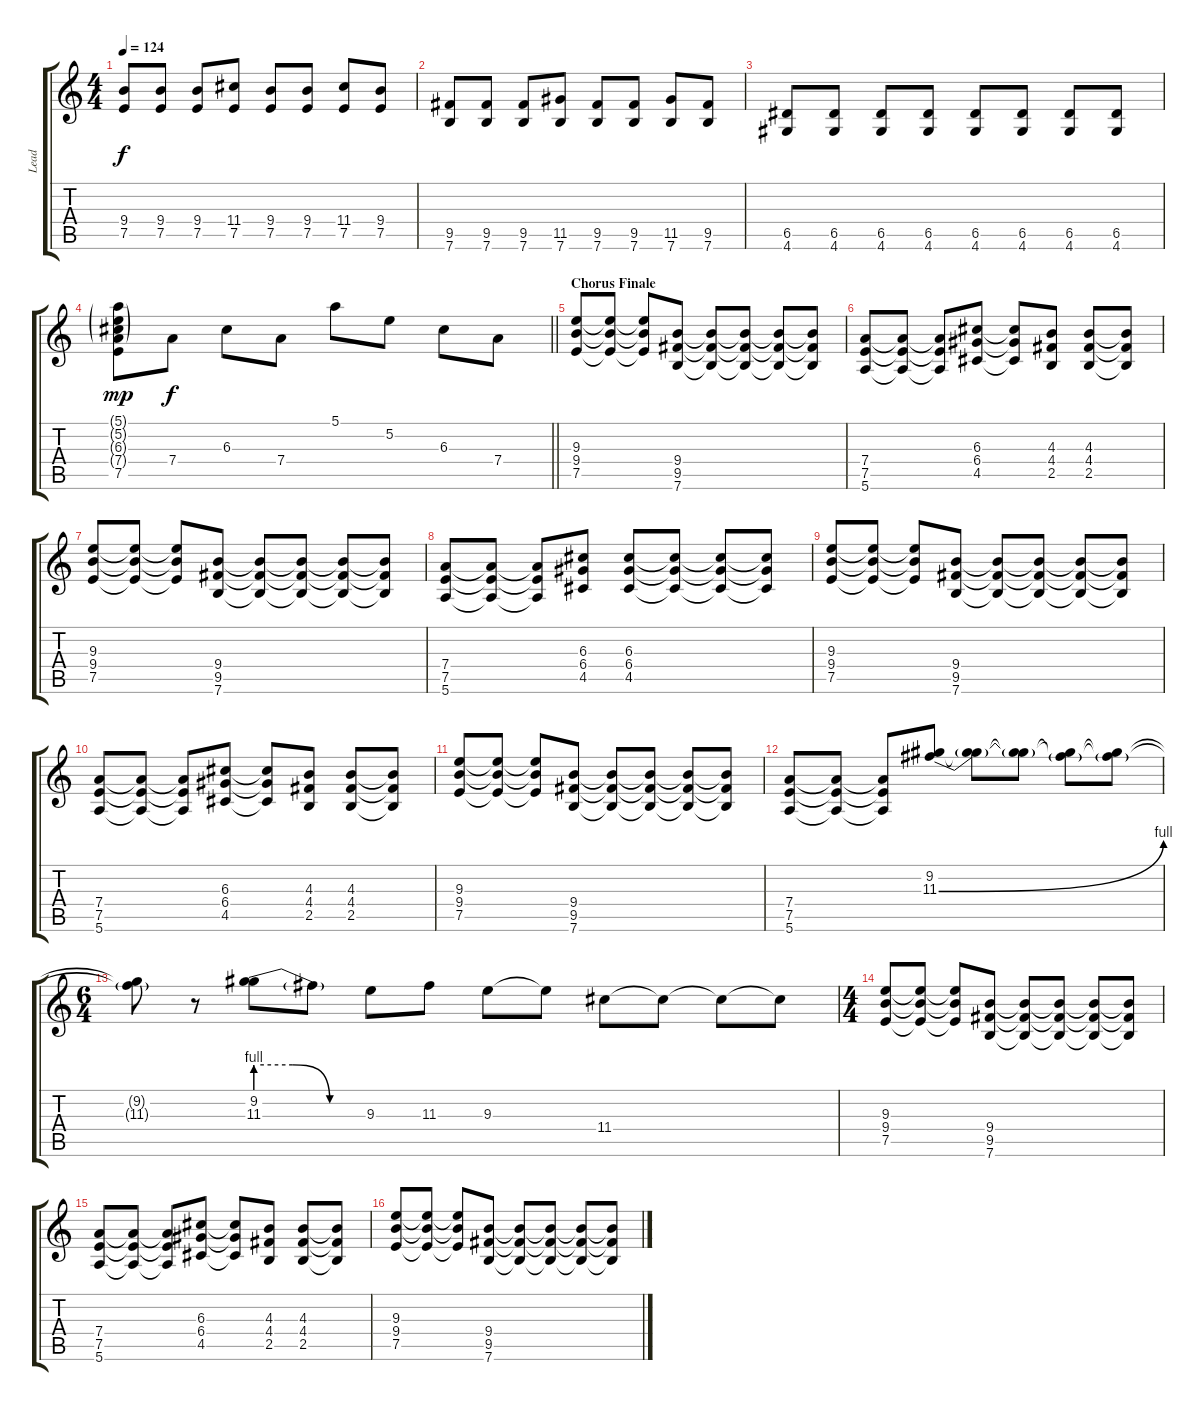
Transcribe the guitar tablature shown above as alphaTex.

\track ("Lead" "Lead") {instrument overdrivenguitar}
\staff {score tabs}
\tuning (E4 B3 G3 D3 A2 E2) {hide}
\ts (4 4)
\tempo 124
\clef g2
\ks c
(9.4 7.5).8{dy f} (9.4 7.5).8 (9.4 7.5).8 (11.4 7.5).8 (9.4 7.5).8 (9.4 7.5).8 (11.4 7.5).8 (9.4 7.5).8 |
(9.5 7.6).8 (9.5 7.6).8 (9.5 7.6).8 (11.5 7.6).8 (9.5 7.6).8 (9.5 7.6).8 (11.5 7.6).8 (9.5 7.6).8 |
(6.5 4.6).8 (6.5 4.6).8 (6.5 4.6).8 (6.5 4.6).8 (6.5 4.6).8 (6.5 4.6).8 (6.5 4.6).8 (6.5 4.6).8 |
\barLineRight lightlight
(5.1{g} 5.2{g} 6.3{g} 7.4{g} 7.5).8{dy mp volume 16} 7.4.8{dy f} 6.3.8 7.4.8 5.1.8 5.2.8 6.3.8 7.4.8 |
\section ("" "Chorus Finale")
(9.3 9.4 7.5).8 (9.3{t} 9.4{t} 7.5{t}).8 (9.3{t} 9.4{t} 7.5{t}).8 (9.4 9.5 7.6).8 (9.4{t} 9.5{t} 7.6{t}).8 (9.4{t} 9.5{t} 7.6{t}).8 (9.4{t} 9.5{t} 7.6{t}).8 (9.4{t} 9.5{t} 7.6{t}).8 |
(7.4 7.5 5.6).8 (7.4{t} 7.5{t} 5.6{t}).8 (7.4{t} 7.5{t} 5.6{t}).8 (6.3 6.4 4.5).8 (6.3{t} 6.4{t} 4.5{t}).8 (4.3 4.4 2.5).8 (4.3 4.4 2.5).8 (4.3{t} 4.4{t} 2.5{t}).8 |
(9.3 9.4 7.5).8 (9.3{t} 9.4{t} 7.5{t}).8 (9.3{t} 9.4{t} 7.5{t}).8 (9.4 9.5 7.6).8 (9.4{t} 9.5{t} 7.6{t}).8 (9.4{t} 9.5{t} 7.6{t}).8 (9.4{t} 9.5{t} 7.6{t}).8 (9.4{t} 9.5{t} 7.6{t}).8 |
(7.4 7.5 5.6).8 (7.4{t} 7.5{t} 5.6{t}).8 (7.4{t} 7.5{t} 5.6{t}).8 (6.3 6.4 4.5).8 (6.3 6.4 4.5).8 (6.3{t} 6.4{t} 4.5{t}).8 (6.3{t} 6.4{t} 4.5{t}).8 (6.3{t} 6.4{t} 4.5{t}).8 |
(9.3 9.4 7.5).8 (9.3{t} 9.4{t} 7.5{t}).8 (9.3{t} 9.4{t} 7.5{t}).8 (9.4 9.5 7.6).8 (9.4{t} 9.5{t} 7.6{t}).8 (9.4{t} 9.5{t} 7.6{t}).8 (9.4{t} 9.5{t} 7.6{t}).8 (9.4{t} 9.5{t} 7.6{t}).8 |
(7.4 7.5 5.6).8 (7.4{t} 7.5{t} 5.6{t}).8 (7.4{t} 7.5{t} 5.6{t}).8 (6.3 6.4 4.5).8 (6.3{t} 6.4{t} 4.5{t}).8 (4.3 4.4 2.5).8 (4.3 4.4 2.5).8 (4.3{t} 4.4{t} 2.5{t}).8 |
(9.3 9.4 7.5).8 (9.3{t} 9.4{t} 7.5{t}).8 (9.3{t} 9.4{t} 7.5{t}).8 (9.4 9.5 7.6).8 (9.4{t} 9.5{t} 7.6{t}).8 (9.4{t} 9.5{t} 7.6{t}).8 (9.4{t} 9.5{t} 7.6{t}).8 (9.4{t} 9.5{t} 7.6{t}).8 |
(7.4 7.5 5.6).8 (7.4{t} 7.5{t} 5.6{t}).8 (7.4{t} 7.5{t} 5.6{t}).8 (9.2 11.3{be (bend 0 0 60 4)}).8{volume 16 instrument distortionguitar} (9.2{t} 11.3{t}).8 (9.2{t} 11.3{t}).8 (9.2{t} 11.3{t}).8 (9.2{t} 11.3{t}).8 |
\ts (6 4)
(9.2{t} 11.3{t}).8 r.8 (9.2 11.3{be (custom 0 4 20 4 40 0 60 0)}).8 11.3{t}.8 9.3.8 11.3.8 9.3.8 9.3{t}.8 11.4.8 11.4{t}.8 11.4{t}.8 11.4{t}.8 |
\ts (4 4)
(9.3 9.4 7.5).8 (9.3{t} 9.4{t} 7.5{t}).8 (9.3{t} 9.4{t} 7.5{t}).8 (9.4 9.5 7.6).8 (9.4{t} 9.5{t} 7.6{t}).8 (9.4{t} 9.5{t} 7.6{t}).8 (9.4{t} 9.5{t} 7.6{t}).8 (9.4{t} 9.5{t} 7.6{t}).8 |
(7.4 7.5 5.6).8 (7.4{t} 7.5{t} 5.6{t}).8 (7.4{t} 7.5{t} 5.6{t}).8 (6.3 6.4 4.5).8 (6.3{t} 6.4{t} 4.5{t}).8 (4.3 4.4 2.5).8 (4.3 4.4 2.5).8 (4.3{t} 4.4{t} 2.5{t}).8 |
(9.3 9.4 7.5).8 (9.3{t} 9.4{t} 7.5{t}).8 (9.3{t} 9.4{t} 7.5{t}).8 (9.4 9.5 7.6).8 (9.4{t} 9.5{t} 7.6{t}).8 (9.4{t} 9.5{t} 7.6{t}).8 (9.4{t} 9.5{t} 7.6{t}).8 (9.4{t} 9.5{t} 7.6{t}).8
